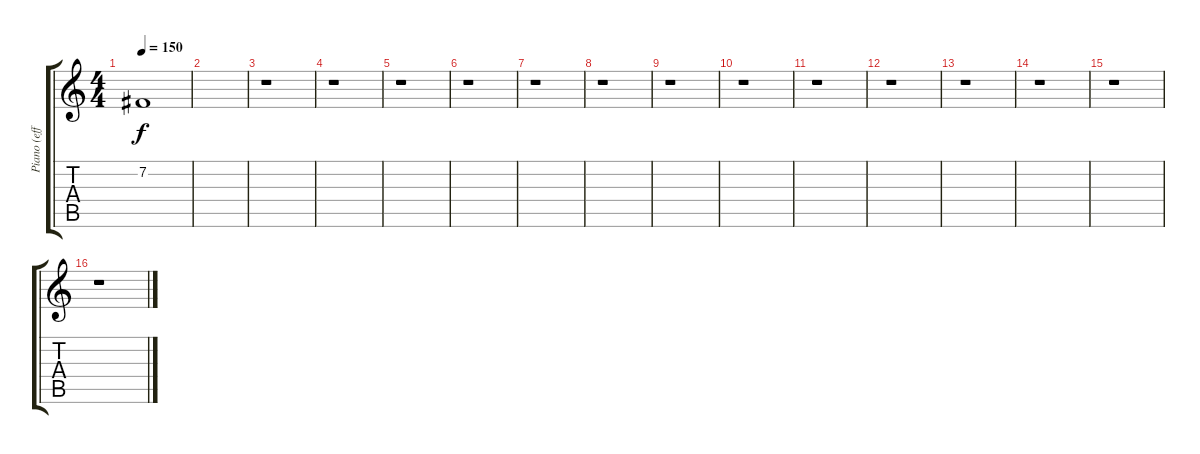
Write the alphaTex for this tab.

\track ("Piano (effet)" "Piano (eff") {instrument drawbarorgan}
\staff {score tabs}
\tuning (E4 B3 G3 D3 A2 E2) {hide}
\ts (4 4)
\tempo 150
\clef g2
\ks c
7.2{t}.1{dy f} |
|
r.1 |
r.1 |
r.1 |
r.1 |
r.1 |
r.1 |
r.1 |
r.1 |
r.1 |
r.1 |
r.1 |
r.1 |
r.1 |
r.1
